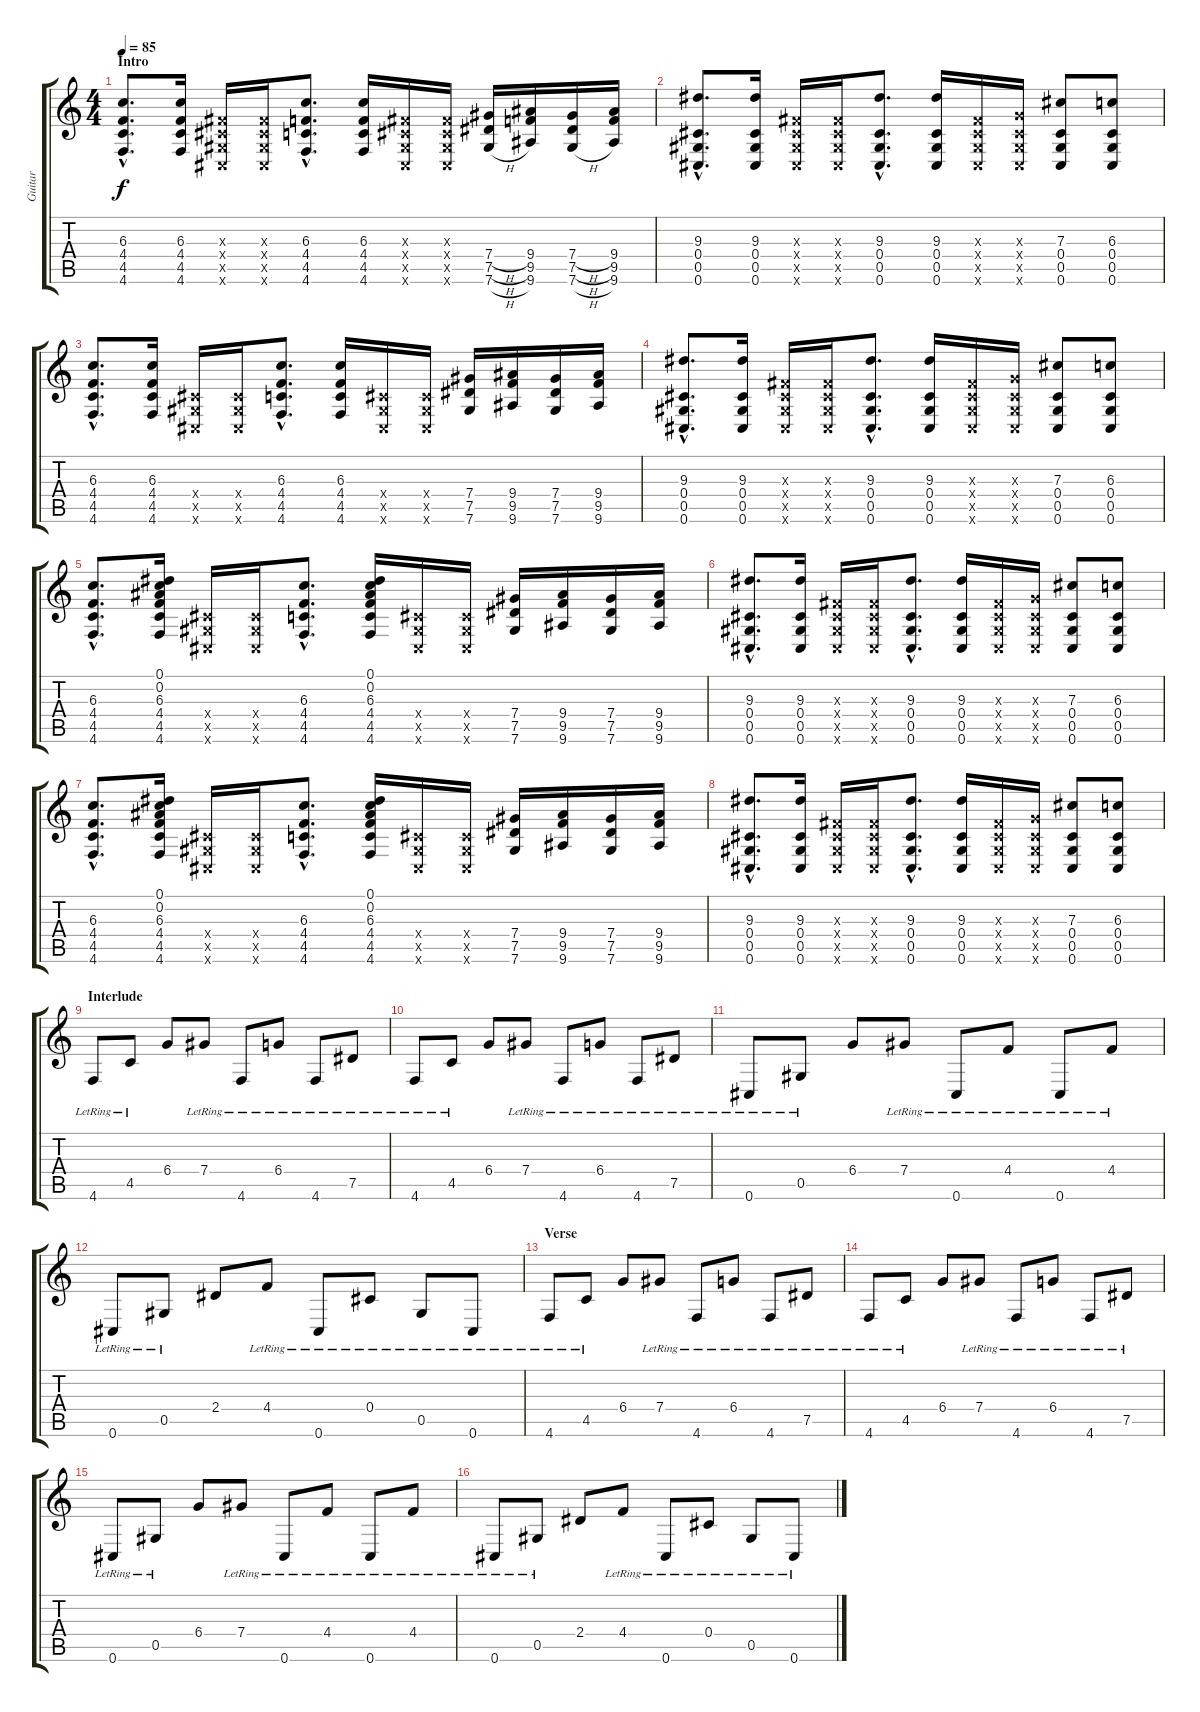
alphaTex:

\track ("Guitar" "Guitar") {instrument distortionguitar}
\staff {score tabs}
\tuning (Eb4 Bb3 Gb3 Db3 Ab2 Db2) {hide}
\ts (4 4)
\section ("" "Intro")
\tempo 85
\clef g2
\ks c
(6.3{hac} 4.4{hac} 4.5{hac} 4.6{hac}).8{d dy f instrument distortionguitar} (6.3 4.4 4.5 4.6).16 (0.3{x} 0.4{x} 0.5{x} 0.6{x}).16 (0.3{x} 0.4{x} 0.5{x} 0.6{x}).16 (6.3{hac} 4.4{hac} 4.5{hac} 4.6{hac}).8{d} (6.3 4.4 4.5 4.6).16 (0.3{x} 0.4{x} 0.5{x} 0.6{x}).16 (0.3{x} 0.4{x} 0.5{x} 0.6{x}).16 (7.4{h} 7.5{h} 7.6{h}).16 (9.4 9.5 9.6).16 (7.4{h} 7.5{h} 7.6{h}).16 (9.4 9.5 9.6).16 |
(9.3{hac} 0.4{hac} 0.5{hac} 0.6{hac}).8{d} (9.3 0.4 0.5 0.6).16 (0.3{x} 0.4{x} 0.5{x} 0.6{x}).16 (0.3{x} 0.4{x} 0.5{x} 0.6{x}).16 (9.3{hac} 0.4{hac} 0.5{hac} 0.6{hac}).8{d} (9.3 0.4 0.5 0.6).16 (0.3{x} 0.4{x} 0.5{x} 0.6{x}).16 (1.3{x} 0.4{x} 0.5{x} 0.6{x}).16 (7.3 0.4 0.5 0.6).8 (6.3 0.4 0.5 0.6).8 |
(6.3{hac} 4.4{hac} 4.5{hac} 4.6{hac}).8{d} (6.3 4.4 4.5 4.6).16 (0.4{x} 0.5{x} 0.6{x}).16 (0.4{x} 0.5{x} 0.6{x}).16 (6.3{hac} 4.4{hac} 4.5{hac} 4.6{hac}).8{d} (6.3 4.4 4.5 4.6).16 (0.4{x} 0.5{x} 0.6{x}).16 (0.4{x} 0.5{x} 0.6{x}).16 (7.4 7.5 7.6).16 (9.4 9.5 9.6).16 (7.4 7.5 7.6).16 (9.4 9.5 9.6).16 |
(9.3{hac} 0.4{hac} 0.5{hac} 0.6{hac}).8{d} (9.3 0.4 0.5 0.6).16 (0.3{x} 0.4{x} 0.5{x} 0.6{x}).16 (0.3{x} 0.4{x} 0.5{x} 0.6{x}).16 (9.3{hac} 0.4{hac} 0.5{hac} 0.6{hac}).8{d} (9.3 0.4 0.5 0.6).16 (0.3{x} 0.4{x} 0.5{x} 0.6{x}).16 (1.3{x} 0.4{x} 0.5{x} 0.6{x}).16 (7.3 0.4 0.5 0.6).8 (6.3 0.4 0.5 0.6).8 |
(6.3{hac} 4.4{hac} 4.5{hac} 4.6{hac}).8{d} (0.1 0.2 6.3 4.4 4.5 4.6).16 (0.4{x} 0.5{x} 0.6{x}).16 (0.4{x} 0.5{x} 0.6{x}).16 (6.3{hac} 4.4{hac} 4.5{hac} 4.6{hac}).8{d} (0.1 0.2 6.3 4.4 4.5 4.6).16 (0.4{x} 0.5{x} 0.6{x}).16 (0.4{x} 0.5{x} 0.6{x}).16 (7.4 7.5 7.6).16 (9.4 9.5 9.6).16 (7.4 7.5 7.6).16 (9.4 9.5 9.6).16 |
(9.3{hac} 0.4{hac} 0.5{hac} 0.6{hac}).8{d} (9.3 0.4 0.5 0.6).16 (0.3{x} 0.4{x} 0.5{x} 0.6{x}).16 (0.3{x} 0.4{x} 0.5{x} 0.6{x}).16 (9.3{hac} 0.4{hac} 0.5{hac} 0.6{hac}).8{d} (9.3 0.4 0.5 0.6).16 (0.3{x} 0.4{x} 0.5{x} 0.6{x}).16 (1.3{x} 0.4{x} 0.5{x} 0.6{x}).16 (7.3 0.4 0.5 0.6).8 (6.3 0.4 0.5 0.6).8 |
(6.3{hac} 4.4{hac} 4.5{hac} 4.6{hac}).8{d} (0.1 0.2 6.3 4.4 4.5 4.6).16 (0.4{x} 0.5{x} 0.6{x}).16 (0.4{x} 0.5{x} 0.6{x}).16 (6.3{hac} 4.4{hac} 4.5{hac} 4.6{hac}).8{d} (0.1 0.2 6.3 4.4 4.5 4.6).16 (0.4{x} 0.5{x} 0.6{x}).16 (0.4{x} 0.5{x} 0.6{x}).16 (7.4 7.5 7.6).16 (9.4 9.5 9.6).16 (7.4 7.5 7.6).16 (9.4 9.5 9.6).16 |
(9.3{hac} 0.4{hac} 0.5{hac} 0.6{hac}).8{d} (9.3 0.4 0.5 0.6).16 (0.3{x} 0.4{x} 0.5{x} 0.6{x}).16 (0.3{x} 0.4{x} 0.5{x} 0.6{x}).16 (9.3{hac} 0.4{hac} 0.5{hac} 0.6{hac}).8{d} (9.3 0.4 0.5 0.6).16 (0.3{x} 0.4{x} 0.5{x} 0.6{x}).16 (1.3{x} 0.4{x} 0.5{x} 0.6{x}).16 (7.3 0.4 0.5 0.6).8 (6.3 0.4 0.5 0.6).8 |
\section ("" "Interlude")
4.6{lr}.8{instrument electricguitarclean} 4.5{lr}.8 6.4.8 7.4{lr}.8 4.6{lr}.8 6.4{lr}.8 4.6{lr}.8 7.5{lr}.8 |
4.6{lr}.8 4.5{lr}.8 6.4.8 7.4{lr}.8 4.6{lr}.8 6.4{lr}.8 4.6{lr}.8 7.5{lr}.8 |
0.6{lr}.8 0.5{lr}.8 6.4.8 7.4{lr}.8 0.6{lr}.8 4.4{lr}.8 0.6{lr}.8 4.4{lr}.8 |
0.6{lr}.8 0.5{lr}.8 2.4.8 4.4{lr}.8 0.6{lr}.8 0.4{lr}.8 0.5{lr}.8 0.6{lr}.8 |
\section ("" "Verse")
4.6{lr}.8 4.5{lr}.8 6.4.8 7.4{lr}.8 4.6{lr}.8 6.4{lr}.8 4.6{lr}.8 7.5{lr}.8 |
4.6{lr}.8 4.5{lr}.8 6.4.8 7.4{lr}.8 4.6{lr}.8 6.4{lr}.8 4.6{lr}.8 7.5{lr}.8 |
0.6{lr}.8 0.5{lr}.8 6.4.8 7.4{lr}.8 0.6{lr}.8 4.4{lr}.8 0.6{lr}.8 4.4{lr}.8 |
0.6{lr}.8 0.5{lr}.8 2.4.8 4.4{lr}.8 0.6{lr}.8 0.4{lr}.8 0.5{lr}.8 0.6{lr}.8
